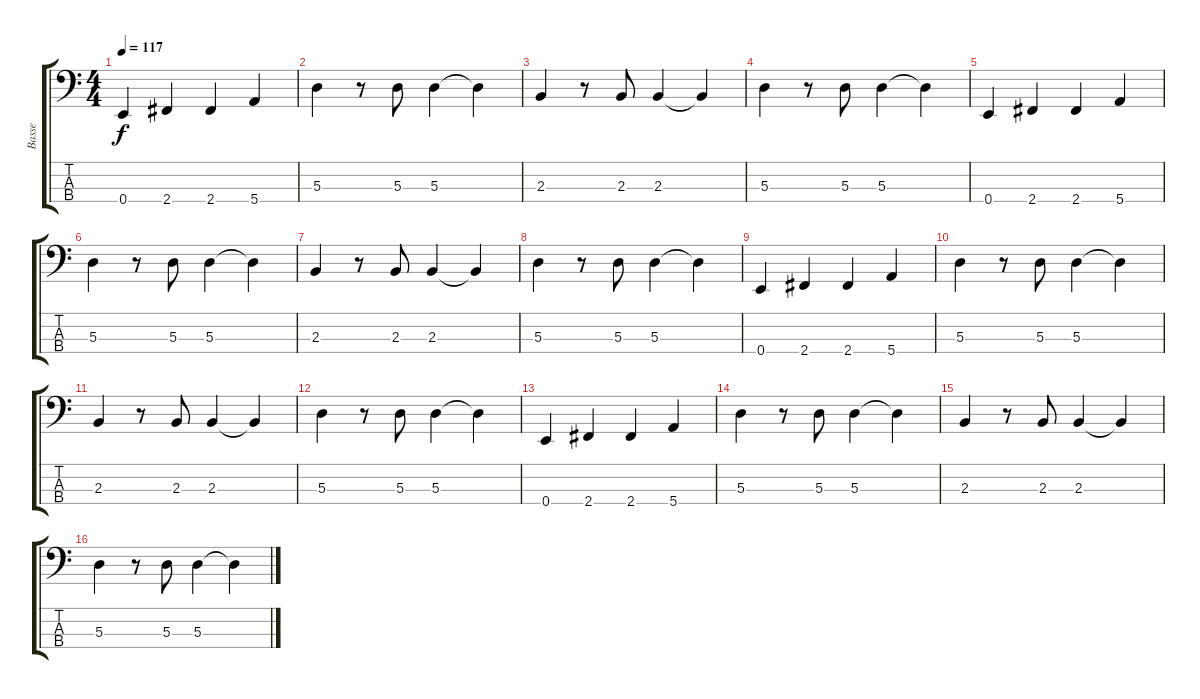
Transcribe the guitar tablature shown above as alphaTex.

\track ("Basse" "Basse") {instrument electricbasspick}
\staff {score tabs}
\tuning (G2 D2 A1 E1) {hide}
\ts (4 4)
\tempo 117
\clef f4
\ks c
0.4.4{dy f} 2.4.4 2.4.4 5.4.4 |
5.3.4 r.8 5.3.8 5.3.4 5.3{t}.4 |
2.3.4 r.8 2.3.8 2.3.4 2.3{t}.4 |
5.3.4 r.8 5.3.8 5.3.4 5.3{t}.4 |
0.4.4 2.4.4 2.4.4 5.4.4 |
5.3.4 r.8 5.3.8 5.3.4 5.3{t}.4 |
2.3.4 r.8 2.3.8 2.3.4 2.3{t}.4 |
5.3.4 r.8 5.3.8 5.3.4 5.3{t}.4 |
0.4.4 2.4.4 2.4.4 5.4.4 |
5.3.4 r.8 5.3.8 5.3.4 5.3{t}.4 |
2.3.4 r.8 2.3.8 2.3.4 2.3{t}.4 |
5.3.4 r.8 5.3.8 5.3.4 5.3{t}.4 |
0.4.4 2.4.4 2.4.4 5.4.4 |
5.3.4 r.8 5.3.8 5.3.4 5.3{t}.4 |
2.3.4 r.8 2.3.8 2.3.4 2.3{t}.4 |
5.3.4 r.8 5.3.8 5.3.4 5.3{t}.4
